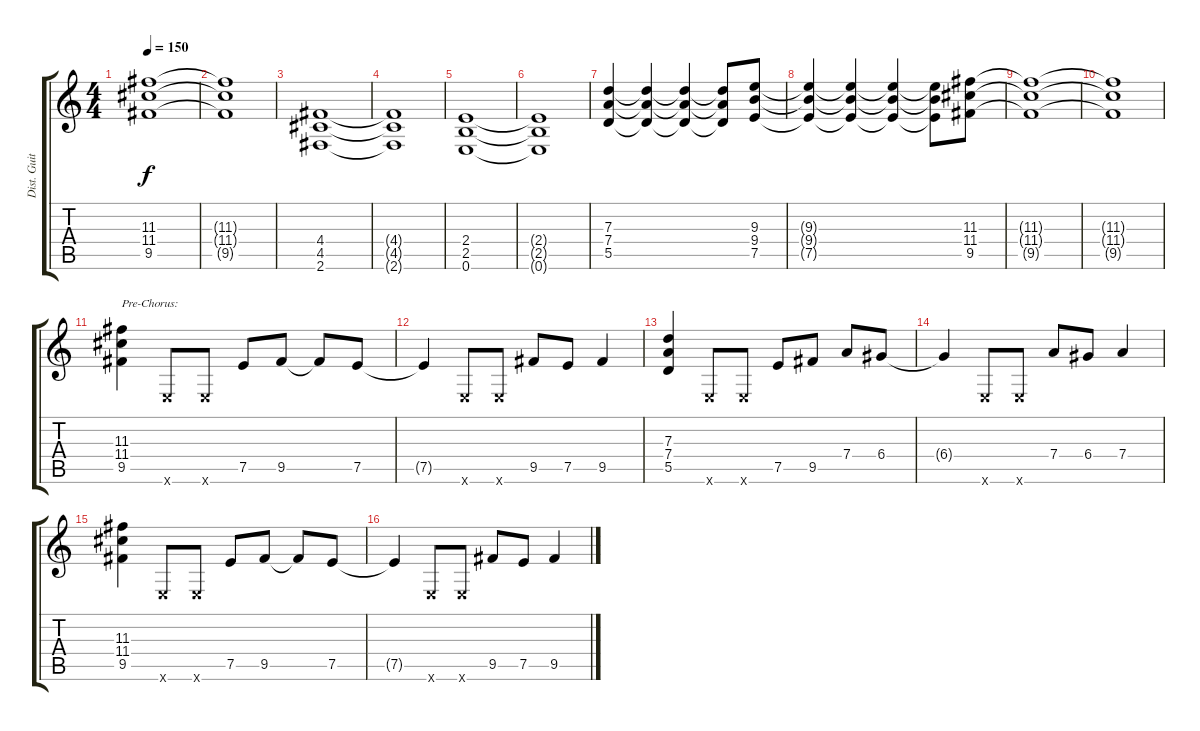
\track ("Dist. Guitar 1" "Dist. Guit") {instrument distortionguitar}
\staff {score tabs}
\tuning (E4 B3 G3 D3 A2 E2) {hide}
\ts (4 4)
\tempo 150
\clef g2
\ks c
(11.3{t} 11.4{t} 9.5{t}).1{dy f} |
(11.3{t} 11.4{t} 9.5{t}).1 |
(4.4 4.5 2.6).1 |
(4.4{t} 4.5{t} 2.6{t}).1 |
(2.4 2.5 0.6).1 |
(2.4{t} 2.5{t} 0.6{t}).1 |
(7.3 7.4 5.5).4 (7.3{t} 7.4{t} 5.5{t}).4 (7.3{t} 7.4{t} 5.5{t}).4 (7.3{t} 7.4{t} 5.5{t}).8 (9.3 9.4 7.5).8 |
(9.3{t} 9.4{t} 7.5{t}).4 (9.3{t} 9.4{t} 7.5{t}).4 (9.3{t} 9.4{t} 7.5{t}).4 (9.3{t} 9.4{t} 7.5{t}).8 (11.3 11.4 9.5).8 |
(11.3{t} 11.4{t} 9.5{t}).1 |
(11.3{t} 11.4{t} 9.5{t}).1 |
(11.3 11.4 9.5).4{txt "Pre-Chorus:"} 0.6{x}.8 0.6{x}.8 7.5.8 9.5.8 9.5{t}.8 7.5.8 |
7.5{t}.4 0.6{x}.8 0.6{x}.8 9.5.8 7.5.8 9.5.4 |
(7.3 7.4 5.5).4 0.6{x}.8 0.6{x}.8 7.5.8 9.5.8 7.4.8 6.4.8 |
6.4{t}.4 0.6{x}.8 0.6{x}.8 7.4.8 6.4.8 7.4.4 |
(11.3 11.4 9.5).4 0.6{x}.8 0.6{x}.8 7.5.8 9.5.8 9.5{t}.8 7.5.8 |
7.5{t}.4 0.6{x}.8 0.6{x}.8 9.5.8 7.5.8 9.5.4
